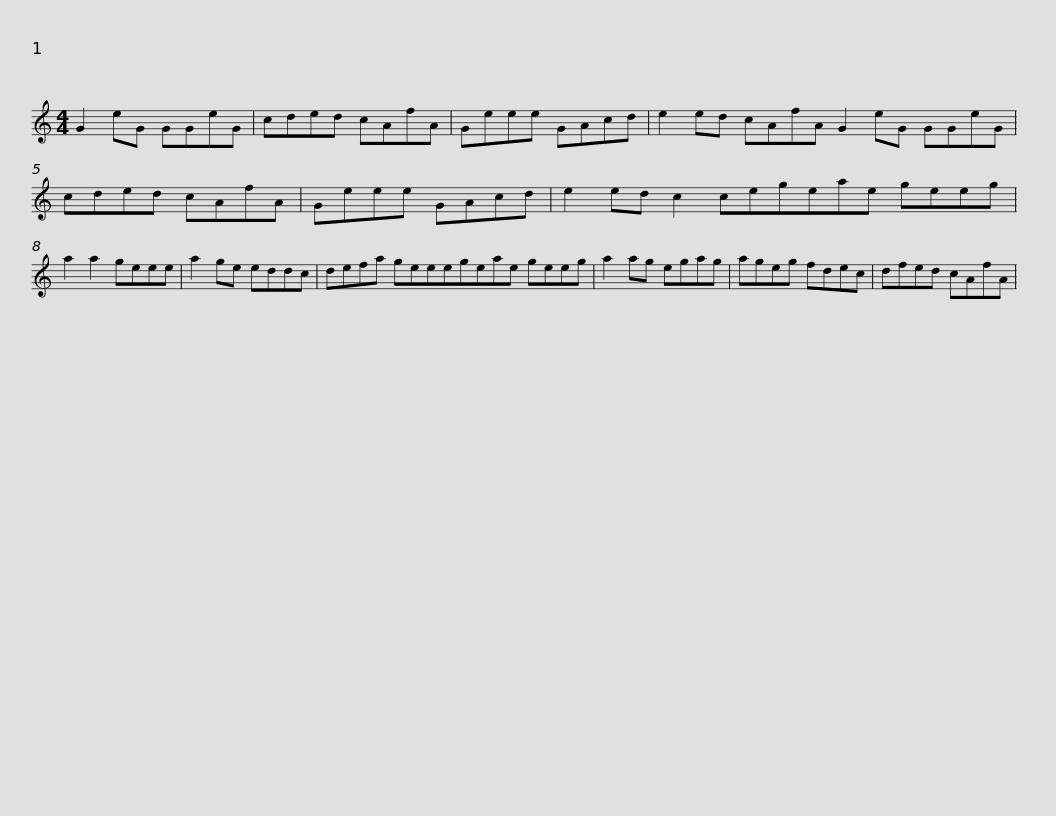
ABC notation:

X:1
L:1/8
M:4/4
I:linebreak $
K:C
V:1 treble
V:1
 G2 eG GGeG | cded cAfA | Geee GAcd | e2 ed cAfA G2 eG GGeG | cded cAfA |$ %5
 Geee GAcd | e2 ed c2 cegeae geeg | a2 a2 geee | a2 ge eddc |$ defa geeegeae geeg | %10
 a2 ag egag | ageg fdec | dfed cAfA | %13
